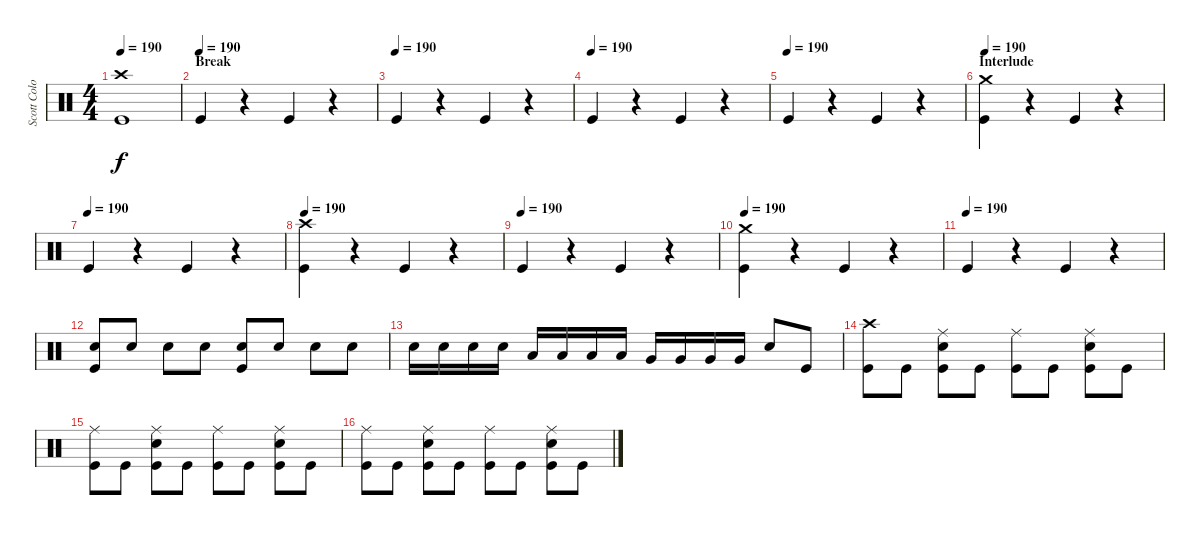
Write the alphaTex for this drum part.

\track ("Scott Colombus" "Scott Colo") {instrument percussion}
\staff {score}
\articulation defaults
\ts (4 4)
\tempo 190
\clef neutral
\ks c
("Crash high (hit)" "Kick (hit)").1{dy f} |
\section ("" "Break")
\tempo (190)
"Kick (hit)".4 r.4 "Kick (hit)".4 r.4 |
\tempo (190)
"Kick (hit)".4 r.4 "Kick (hit)".4 r.4 |
\tempo (190)
"Kick (hit)".4 r.4 "Kick (hit)".4 r.4 |
\tempo (190)
"Kick (hit)".4 r.4 "Kick (hit)".4 r.4 |
\section ("" "Interlude")
\tempo 190
("Crash medium (hit)" "Kick (hit)").4 r.4 "Kick (hit)".4 r.4 |
\tempo (190)
"Kick (hit)".4 r.4 "Kick (hit)".4 r.4 |
\tempo 190
("Crash high (hit)" "Kick (hit)").4 r.4 "Kick (hit)".4 r.4 |
\tempo (190)
"Kick (hit)".4 r.4 "Kick (hit)".4 r.4 |
\tempo 190
("Crash medium (hit)" "Kick (hit)").4 r.4 "Kick (hit)".4 r.4 |
\tempo (190)
"Kick (hit)".4 r.4 "Kick (hit)".4 r.4 |
("Snare (hit) 2" "Kick (hit)").8 "Snare (hit) 2".8 "Snare (hit) 2".8 "Snare (hit) 2".8 ("Snare (hit) 2" "Kick (hit)").8 "Snare (hit) 2".8 "Snare (hit) 2".8 "Snare (hit) 2".8 |
"Snare (hit) 2".16 "Snare (hit) 2".16 "Snare (hit) 2".16 "Snare (hit) 2".16 "Low Tom (hit)".16 "Low Tom (hit)".16 "Low Tom (hit)".16 "Low Tom (hit)".16 "Very Low Tom (hit)".16 "Very Low Tom (hit)".16 "Very Low Tom (hit)".16 "Very Low Tom (hit)".16 "Snare (hit) 2".8 "Kick (hit)".8 |
("Crash high (hit)" "Kick (hit)").8 "Kick (hit)".8 ("Ride (middle)" "Snare (hit) 2" "Kick (hit)").8 "Kick (hit)".8 ("Ride (middle)" "Kick (hit)").8 "Kick (hit)".8 ("Ride (middle)" "Snare (hit) 2" "Kick (hit)").8 "Kick (hit)".8 |
("Ride (middle)" "Kick (hit)").8 "Kick (hit)".8 ("Ride (middle)" "Snare (hit) 2" "Kick (hit)").8 "Kick (hit)".8 ("Ride (middle)" "Kick (hit)").8 "Kick (hit)".8 ("Ride (middle)" "Snare (hit) 2" "Kick (hit)").8 "Kick (hit)".8 |
("Ride (middle)" "Kick (hit)").8 "Kick (hit)".8 ("Ride (middle)" "Snare (hit) 2" "Kick (hit)").8 "Kick (hit)".8 ("Ride (middle)" "Kick (hit)").8 "Kick (hit)".8 ("Ride (middle)" "Snare (hit) 2" "Kick (hit)").8 "Kick (hit)".8
